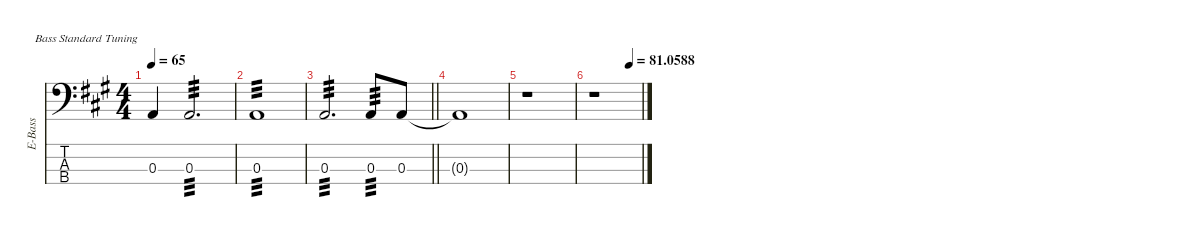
\hideDynamics
\bracketExtendMode nobrackets
\otherSystemsTrackNameOrientation horizontal
\track ("Bass" "E-Bass") {defaultSystemsLayout 4 instrument electricbassfinger}
\staff {score tabs}
\tuning (G2 D2 A1 E1)
\ts (4 4)
\tempo 65
\clef f4
\ks a
0.3{acc forcenatural}.4{dy f beam Up} 0.3{acc forcenatural}.2{d tp 3 beam Up} |
0.3{acc forcenatural}.1{tp 3 beam Up} |
\barLineRight lightlight
0.3{acc forcenatural}.2{d tp 3 beam Up} 0.3{acc forcenatural}.8{tp 3 beam Up} 0.3{acc forcenatural}.8{beam Up} |
0.3{t acc forcenatural}.1{beam Up} |
r.1{beam Down} |
\tempo (81.0588 0.75)
r.1{beam Down}
